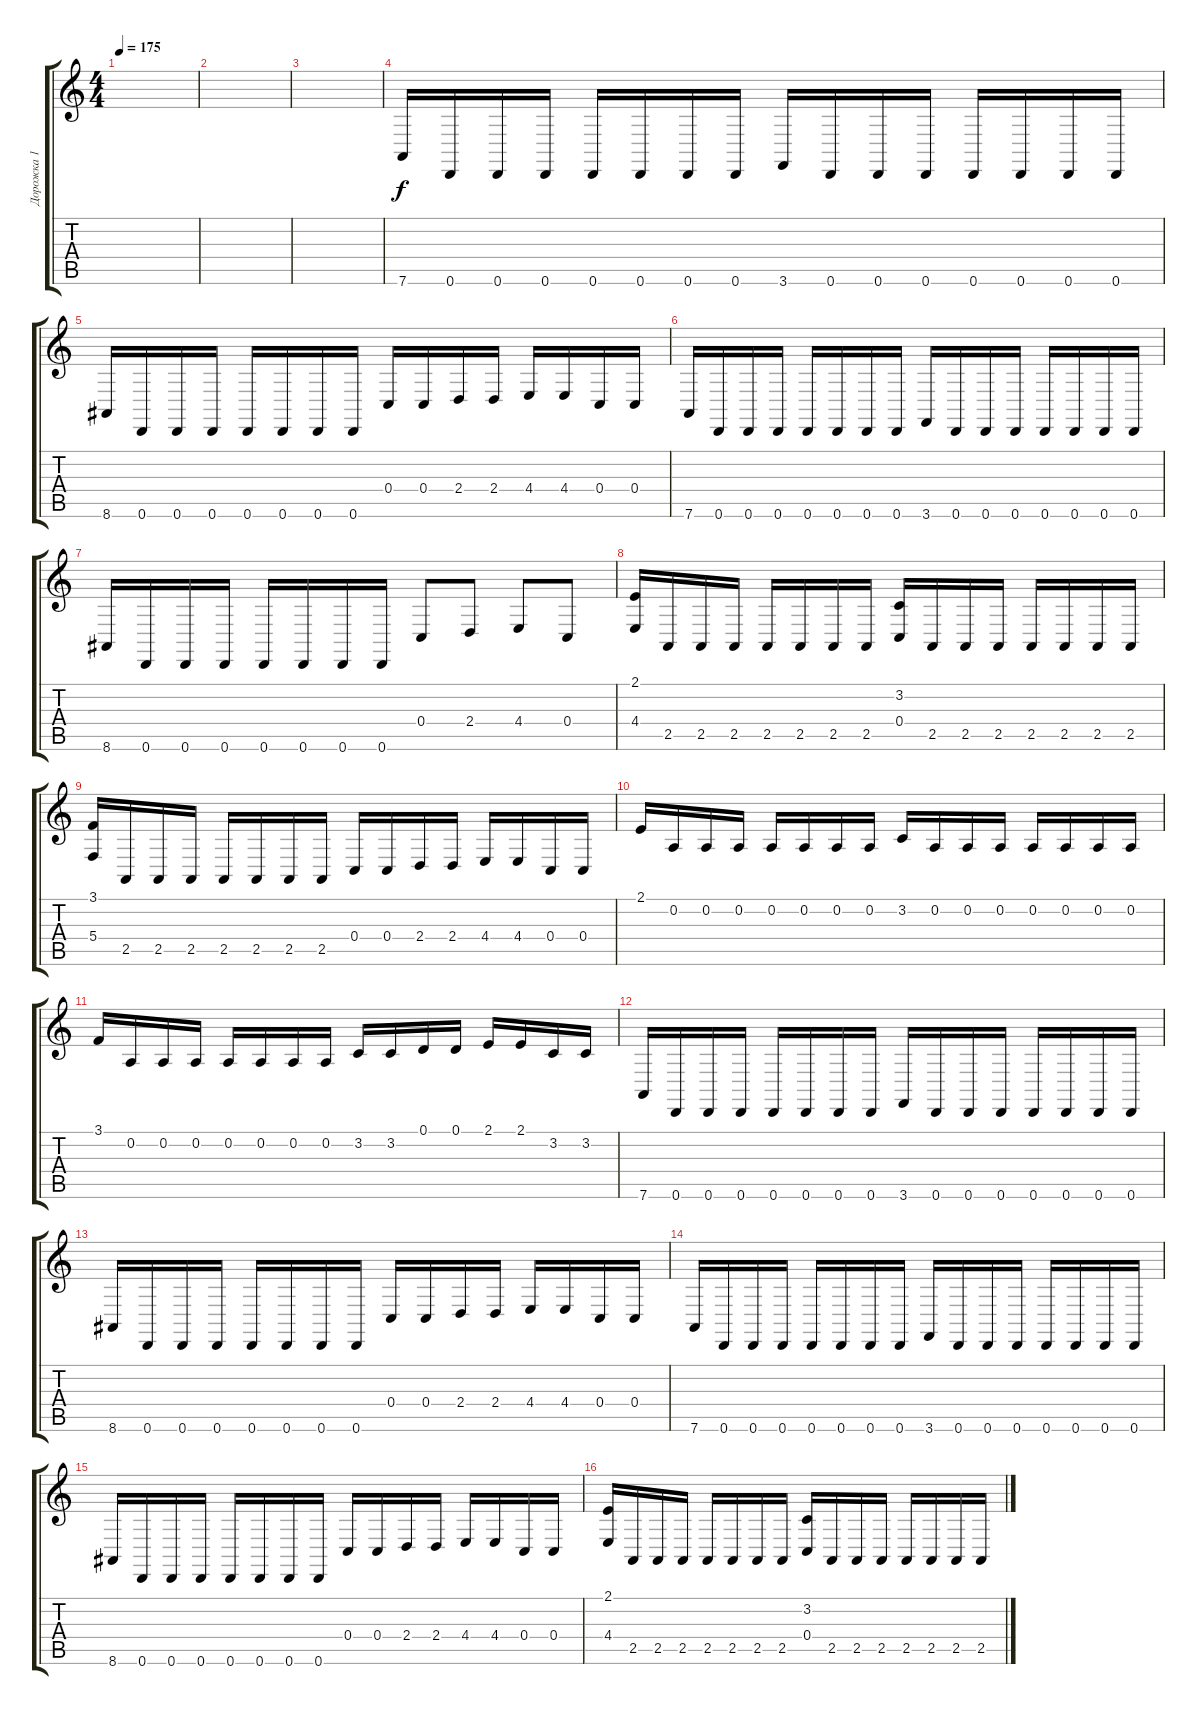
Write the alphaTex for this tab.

\track ("Дорожка 1" "Дорожка 1") {instrument stringensemble1}
\staff {score tabs}
\tuning (D4 A3 F3 C3 G2 D2) {hide}
\ts (4 4)
\tempo 175
\clef g2
\ks c
|
|
|
7.6.16 0.6.16 0.6.16 0.6.16 0.6.16 0.6.16 0.6.16 0.6.16 3.6.16 0.6.16 0.6.16 0.6.16 0.6.16 0.6.16 0.6.16 0.6.16 |
8.6.16 0.6.16 0.6.16 0.6.16 0.6.16 0.6.16 0.6.16 0.6.16 0.4.16 0.4.16 2.4.16 2.4.16 4.4.16 4.4.16 0.4.16 0.4.16 |
7.6.16 0.6.16 0.6.16 0.6.16 0.6.16 0.6.16 0.6.16 0.6.16 3.6.16 0.6.16 0.6.16 0.6.16 0.6.16 0.6.16 0.6.16 0.6.16 |
8.6.16 0.6.16 0.6.16 0.6.16 0.6.16 0.6.16 0.6.16 0.6.16 0.4.8 2.4.8 4.4.8 0.4.8 |
(2.1 4.4).16 2.5.16 2.5.16 2.5.16 2.5.16 2.5.16 2.5.16 2.5.16 (3.2 0.4).16 2.5.16 2.5.16 2.5.16 2.5.16 2.5.16 2.5.16 2.5.16 |
(3.1 5.4).16 2.5.16 2.5.16 2.5.16 2.5.16 2.5.16 2.5.16 2.5.16 0.4.16 0.4.16 2.4.16 2.4.16 4.4.16 4.4.16 0.4.16 0.4.16 |
2.1.16 0.2.16 0.2.16 0.2.16 0.2.16 0.2.16 0.2.16 0.2.16 3.2.16 0.2.16 0.2.16 0.2.16 0.2.16 0.2.16 0.2.16 0.2.16 |
3.1.16 0.2.16 0.2.16 0.2.16 0.2.16 0.2.16 0.2.16 0.2.16 3.2.16 3.2.16 0.1.16 0.1.16 2.1.16 2.1.16 3.2.16 3.2.16 |
7.6.16 0.6.16 0.6.16 0.6.16 0.6.16 0.6.16 0.6.16 0.6.16 3.6.16 0.6.16 0.6.16 0.6.16 0.6.16 0.6.16 0.6.16 0.6.16 |
8.6.16 0.6.16 0.6.16 0.6.16 0.6.16 0.6.16 0.6.16 0.6.16 0.4.16 0.4.16 2.4.16 2.4.16 4.4.16 4.4.16 0.4.16 0.4.16 |
7.6.16 0.6.16 0.6.16 0.6.16 0.6.16 0.6.16 0.6.16 0.6.16 3.6.16 0.6.16 0.6.16 0.6.16 0.6.16 0.6.16 0.6.16 0.6.16 |
8.6.16 0.6.16 0.6.16 0.6.16 0.6.16 0.6.16 0.6.16 0.6.16 0.4.16 0.4.16 2.4.16 2.4.16 4.4.16 4.4.16 0.4.16 0.4.16 |
(2.1 4.4).16 2.5.16 2.5.16 2.5.16 2.5.16 2.5.16 2.5.16 2.5.16 (3.2 0.4).16 2.5.16 2.5.16 2.5.16 2.5.16 2.5.16 2.5.16 2.5.16
